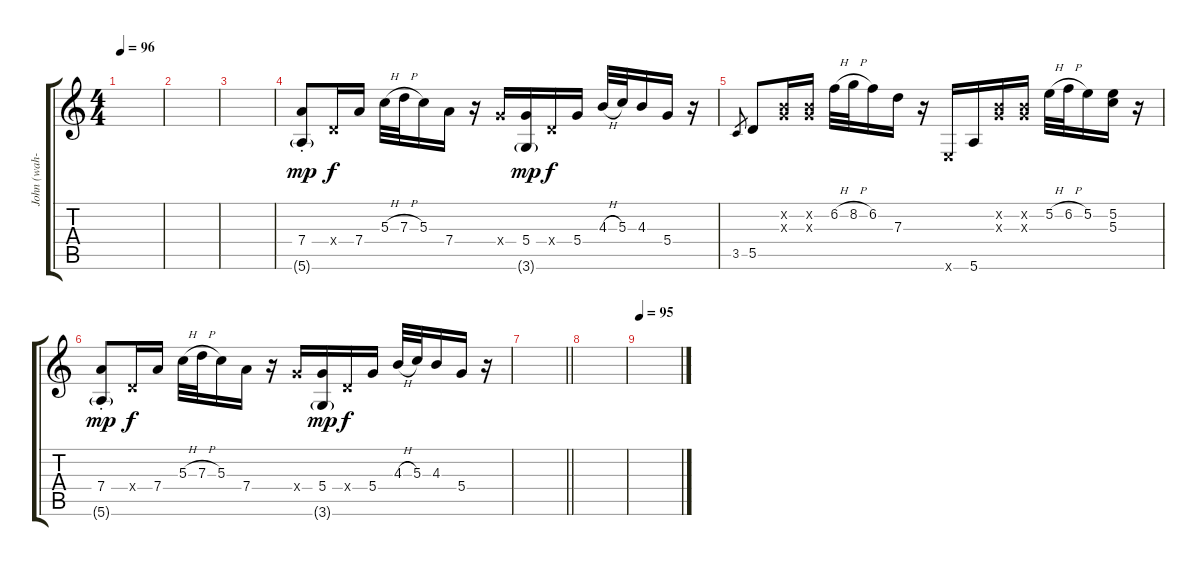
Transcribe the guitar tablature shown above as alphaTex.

\track ("John (wah-wah)" "John (wah-") {instrument overdrivenguitar}
\staff {score tabs}
\tuning (E4 B3 G3 D3 A2 E2) {hide}
\ts (4 4)
\tempo 96
\clef g2
\ks c
|
|
|
(7.4 5.6{g st}).8{dy mp} 0.4{x}.16{dy f} 7.4.16 5.3{h}.32 7.3{h}.32 5.3.16 7.4.16 r.16 5.4{x}.16 (5.4 3.6{g}).16{dy mp} 0.4{x}.16{dy f} 5.4.16 4.3{h}.32 5.3.32 4.3.16 5.4.16 r.16 |
3.5.8{gr} 5.5.8 (0.2{x} 0.3{x}).16 (0.2{x} 0.3{x}).16 6.2{h}.32 8.2{h}.32 6.2.16 7.3.16 r.16 0.6{x}.16 5.6.16 (0.2{x} 0.3{x}).16 (0.2{x} 0.3{x}).16 5.2{h}.32 6.2{h}.32 5.2.16 (5.2 5.3).16 r.16 |
(7.4 5.6{g st}).8{dy mp} 0.4{x}.16{dy f} 7.4.16 5.3{h}.32 7.3{h}.32 5.3.16 7.4.16 r.16 5.4{x}.16 (5.4 3.6{g}).16{dy mp} 0.4{x}.16{dy f} 5.4.16 4.3{h}.32 5.3.32 4.3.16 5.4.16 r.16 |
\barLineRight lightlight
|
|
\tempo 95
